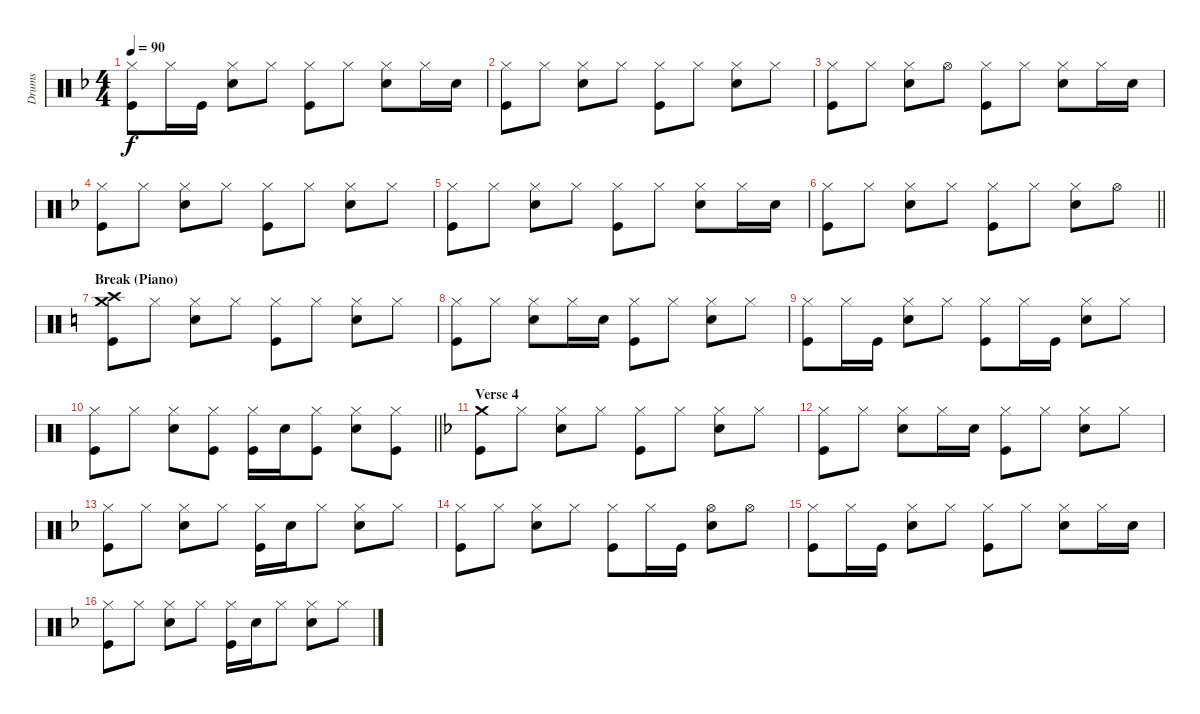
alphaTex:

\track ("Drums" "Drums") {instrument percussion}
\staff {score}
\articulation defaults
\ts (4 4)
\tempo 90
\clef neutral
\ks f
("Hi-Hat (closed)" "Kick (hit)").8{dy f} "Hi-Hat (closed)".16 "Kick (hit)".16 ("Hi-Hat (closed)" "Electric Snare (hit)").8 "Hi-Hat (closed)".8 ("Hi-Hat (closed)" "Kick (hit)").8 "Hi-Hat (closed)".8 ("Hi-Hat (closed)" "Electric Snare (hit)").8 "Hi-Hat (closed)".16 "Electric Snare (hit)".16 |
("Hi-Hat (closed)" "Kick (hit)").8 "Hi-Hat (closed)".8 ("Hi-Hat (closed)" "Electric Snare (hit)").8 "Hi-Hat (closed)".8 ("Hi-Hat (closed)" "Kick (hit)").8 "Hi-Hat (closed)".8 ("Hi-Hat (closed)" "Electric Snare (hit)").8 "Hi-Hat (closed)".8 |
("Hi-Hat (closed)" "Kick (hit)").8 "Hi-Hat (closed)".8 ("Hi-Hat (closed)" "Electric Snare (hit)").8 "Hi-Hat (open)".8 ("Hi-Hat (closed)" "Kick (hit)").8 "Hi-Hat (closed)".8 ("Hi-Hat (closed)" "Electric Snare (hit)").8 "Hi-Hat (closed)".16 "Electric Snare (hit)".16 |
("Hi-Hat (closed)" "Kick (hit)").8 "Hi-Hat (closed)".8 ("Hi-Hat (closed)" "Electric Snare (hit)").8 "Hi-Hat (closed)".8 ("Hi-Hat (closed)" "Kick (hit)").8 "Hi-Hat (closed)".8 ("Hi-Hat (closed)" "Electric Snare (hit)").8 "Hi-Hat (closed)".8 |
("Hi-Hat (closed)" "Kick (hit)").8 "Hi-Hat (closed)".8 ("Hi-Hat (closed)" "Electric Snare (hit)").8 "Hi-Hat (closed)".8 ("Hi-Hat (closed)" "Kick (hit)").8 "Hi-Hat (closed)".8 ("Hi-Hat (closed)" "Electric Snare (hit)").8 "Hi-Hat (closed)".16 "Electric Snare (hit)".16 |
\barLineRight lightlight
("Hi-Hat (closed)" "Kick (hit)").8 "Hi-Hat (closed)".8 ("Hi-Hat (closed)" "Electric Snare (hit)").8 "Hi-Hat (closed)".8 ("Hi-Hat (closed)" "Kick (hit)").8 "Hi-Hat (closed)".8 ("Hi-Hat (closed)" "Electric Snare (hit)").8 "Hi-Hat (open)".8 |
\section ("" "Break (Piano)")
\ks c
("Crash medium (hit)" "Crash high (hit)" "Kick (hit)").8 "Hi-Hat (closed)".8 ("Hi-Hat (closed)" "Electric Snare (hit)").8 "Hi-Hat (closed)".8 ("Hi-Hat (closed)" "Kick (hit)").8 "Hi-Hat (closed)".8 ("Hi-Hat (closed)" "Electric Snare (hit)").8 "Hi-Hat (closed)".8 |
("Hi-Hat (closed)" "Kick (hit)").8 "Hi-Hat (closed)".8 ("Hi-Hat (closed)" "Electric Snare (hit)").8 "Hi-Hat (closed)".16 "Electric Snare (hit)".16 ("Hi-Hat (closed)" "Kick (hit)").8 "Hi-Hat (closed)".8 ("Hi-Hat (closed)" "Electric Snare (hit)").8 "Hi-Hat (closed)".8 |
("Hi-Hat (closed)" "Kick (hit)").8 "Hi-Hat (closed)".16 "Kick (hit)".16 ("Hi-Hat (closed)" "Electric Snare (hit)").8 "Hi-Hat (closed)".8 ("Hi-Hat (closed)" "Kick (hit)").8 "Hi-Hat (closed)".16 "Kick (hit)".16 ("Hi-Hat (closed)" "Electric Snare (hit)").8 "Hi-Hat (closed)".8 |
\barLineRight lightlight
("Hi-Hat (closed)" "Kick (hit)").8 "Hi-Hat (closed)".8 ("Hi-Hat (closed)" "Electric Snare (hit)").8 ("Hi-Hat (closed)" "Kick (hit)").8 ("Hi-Hat (closed)" "Kick (hit)").16 "Electric Snare (hit)".16 ("Hi-Hat (closed)" "Kick (hit)").8 ("Hi-Hat (closed)" "Electric Snare (hit)").8 ("Hi-Hat (closed)" "Kick (hit)").8 |
\section ("" "Verse 4 ")
\ks f
("Crash medium (hit)" "Kick (hit)").8 "Hi-Hat (closed)".8 ("Hi-Hat (closed)" "Electric Snare (hit)").8 "Hi-Hat (closed)".8 ("Hi-Hat (closed)" "Kick (hit)").8 "Hi-Hat (closed)".8 ("Hi-Hat (closed)" "Electric Snare (hit)").8 "Hi-Hat (closed)".8 |
("Hi-Hat (closed)" "Kick (hit)").8 "Hi-Hat (closed)".8 ("Hi-Hat (closed)" "Electric Snare (hit)").8 "Hi-Hat (closed)".16 "Electric Snare (hit)".16 ("Hi-Hat (closed)" "Kick (hit)").8 "Hi-Hat (closed)".8 ("Hi-Hat (closed)" "Electric Snare (hit)").8 "Hi-Hat (closed)".8 |
("Hi-Hat (closed)" "Kick (hit)").8 "Hi-Hat (closed)".8 ("Hi-Hat (closed)" "Electric Snare (hit)").8 "Hi-Hat (closed)".8 ("Hi-Hat (closed)" "Kick (hit)").16 "Electric Snare (hit)".16 "Hi-Hat (closed)".8 ("Hi-Hat (closed)" "Electric Snare (hit)").8 "Hi-Hat (closed)".8 |
("Hi-Hat (closed)" "Kick (hit)").8 "Hi-Hat (closed)".8 ("Hi-Hat (closed)" "Electric Snare (hit)").8 "Hi-Hat (closed)".8 ("Hi-Hat (closed)" "Kick (hit)").8 "Hi-Hat (closed)".16 "Kick (hit)".16 ("Hi-Hat (open)" "Electric Snare (hit)").8 "Hi-Hat (open)".8 |
("Hi-Hat (closed)" "Kick (hit)").8 "Hi-Hat (closed)".16 "Kick (hit)".16 ("Hi-Hat (closed)" "Electric Snare (hit)").8 "Hi-Hat (closed)".8 ("Hi-Hat (closed)" "Kick (hit)").8 "Hi-Hat (closed)".8 ("Hi-Hat (closed)" "Electric Snare (hit)").8 "Hi-Hat (closed)".16 "Electric Snare (hit)".16 |
("Hi-Hat (closed)" "Kick (hit)").8 "Hi-Hat (closed)".8 ("Hi-Hat (closed)" "Electric Snare (hit)").8 "Hi-Hat (closed)".8 ("Hi-Hat (closed)" "Kick (hit)").16 "Electric Snare (hit)".16 "Hi-Hat (closed)".8 ("Hi-Hat (closed)" "Electric Snare (hit)").8 "Hi-Hat (closed)".8
